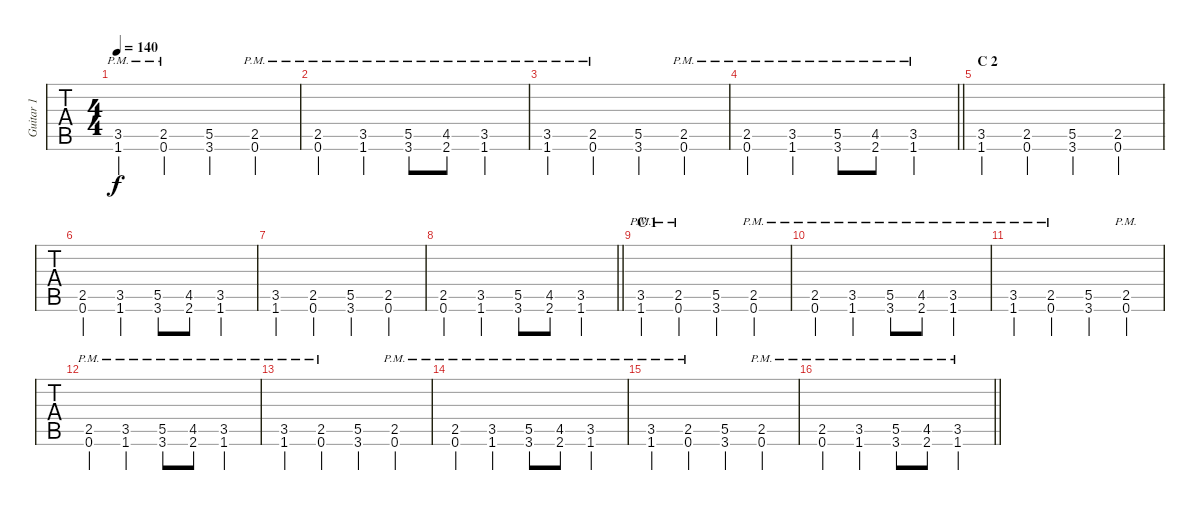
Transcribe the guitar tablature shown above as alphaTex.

\track ("Guitar 1" "Guitar 1") {instrument distortionguitar}
\staff {tabs}
\tuning (G3 D3 Bb2 F2 C2 G1) {hide}
\ts (4 4)
\tempo 140
\clef f4
\ks c
(3.5{pm} 1.6{pm}).4{dy f} (2.5{pm} 0.6{pm}).4 (5.5 3.6).4 (2.5{pm} 0.6{pm}).4 |
(2.5{pm} 0.6{pm}).4 (3.5{pm} 1.6{pm}).4 (5.5{pm} 3.6{pm}).8 (4.5{pm} 2.6{pm}).8 (3.5{pm} 1.6{pm}).4 |
(3.5{pm} 1.6{pm}).4 (2.5{pm} 0.6{pm}).4 (5.5 3.6).4 (2.5{pm} 0.6{pm}).4 |
\barLineRight lightlight
(2.5{pm} 0.6{pm}).4 (3.5{pm} 1.6{pm}).4 (5.5{pm} 3.6{pm}).8 (4.5{pm} 2.6{pm}).8 (3.5{pm} 1.6{pm}).4 |
\section ("" "C 2")
(3.5 1.6).4 (2.5 0.6).4 (5.5 3.6).4 (2.5 0.6).4 |
(2.5 0.6).4 (3.5 1.6).4 (5.5 3.6).8 (4.5 2.6).8 (3.5 1.6).4 |
(3.5 1.6).4 (2.5 0.6).4 (5.5 3.6).4 (2.5 0.6).4 |
\barLineRight lightlight
(2.5 0.6).4 (3.5 1.6).4 (5.5 3.6).8 (4.5 2.6).8 (3.5 1.6).4 |
\section ("" "C 1")
(3.5{pm} 1.6{pm}).4 (2.5{pm} 0.6{pm}).4 (5.5 3.6).4 (2.5{pm} 0.6{pm}).4 |
(2.5{pm} 0.6{pm}).4 (3.5{pm} 1.6{pm}).4 (5.5{pm} 3.6{pm}).8 (4.5{pm} 2.6{pm}).8 (3.5{pm} 1.6{pm}).4 |
(3.5{pm} 1.6{pm}).4 (2.5{pm} 0.6{pm}).4 (5.5 3.6).4 (2.5{pm} 0.6{pm}).4 |
(2.5{pm} 0.6{pm}).4 (3.5{pm} 1.6{pm}).4 (5.5{pm} 3.6{pm}).8 (4.5{pm} 2.6{pm}).8 (3.5{pm} 1.6{pm}).4 |
(3.5{pm} 1.6{pm}).4 (2.5{pm} 0.6{pm}).4 (5.5 3.6).4 (2.5{pm} 0.6{pm}).4 |
(2.5{pm} 0.6{pm}).4 (3.5{pm} 1.6{pm}).4 (5.5{pm} 3.6{pm}).8 (4.5{pm} 2.6{pm}).8 (3.5{pm} 1.6{pm}).4 |
(3.5{pm} 1.6{pm}).4 (2.5{pm} 0.6{pm}).4 (5.5 3.6).4 (2.5{pm} 0.6{pm}).4 |
\barLineRight lightlight
(2.5{pm} 0.6{pm}).4 (3.5{pm} 1.6{pm}).4 (5.5{pm} 3.6{pm}).8 (4.5{pm} 2.6{pm}).8 (3.5{pm} 1.6{pm}).4
